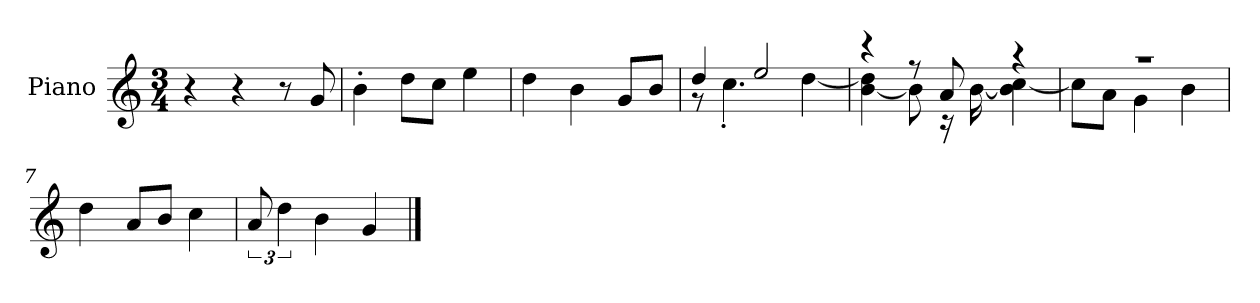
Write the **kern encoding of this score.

**kern
*part1
*staff1
*I"Piano
*I'P-no
*clefG2
*k[]
*M3/4
*MM167
=1
4r
4r
8r
8g/
=2
4b'\
8dd\L
8cc\J
4ee\
=3
4dd\
4b\
8g/L
8b/J
=4
*^
4dd/	8r
.	4.cc'\
2ee/	.
.	[4dd\
=5	=5
4r	[4b\ 4dd\]
8r	8b\]
8a/	16r
.	[16b\
4r	4b\] [4cc\
=6	=6
2.r	8cc\L]
.	8a\J
.	4g\
.	4b\
*v	*v
=7
4dd\
8a/L
8b/J
4cc\
=8
12a/
6dd\
4b\
4g/
==
*-
